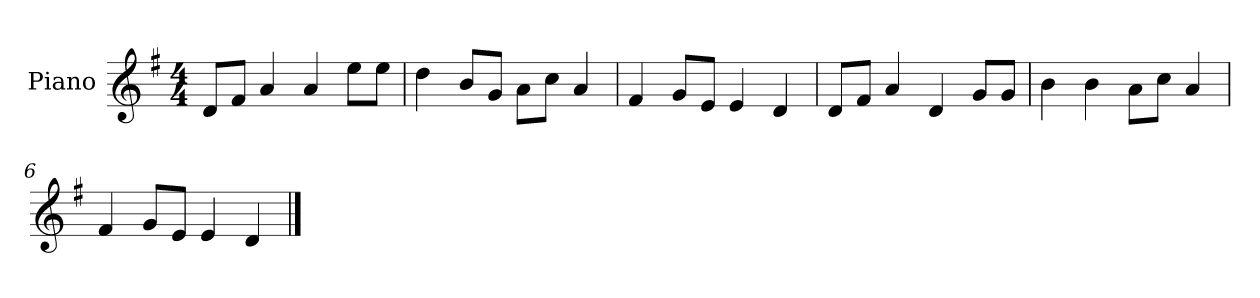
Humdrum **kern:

**kern
*part1
*staff1
*I"Piano
*I'P-no
*clefG2
*k[f#]
*M4/4
*MM90
=1
8d/L
8f#/J
4a/
4a/
8ee\L
8ee\J
=2
4dd\
8b/L
8g/J
8a\L
8cc\J
4a/
=3
4f#/
8g/L
8e/J
4e/
4d/
=4
8d/L
8f#/J
4a/
4d/
8g/L
8g/J
=5
4b\
4b\
8a\L
8cc\J
4a/
=6
4f#/
8g/L
8e/J
4e/
4d/
==
*-
